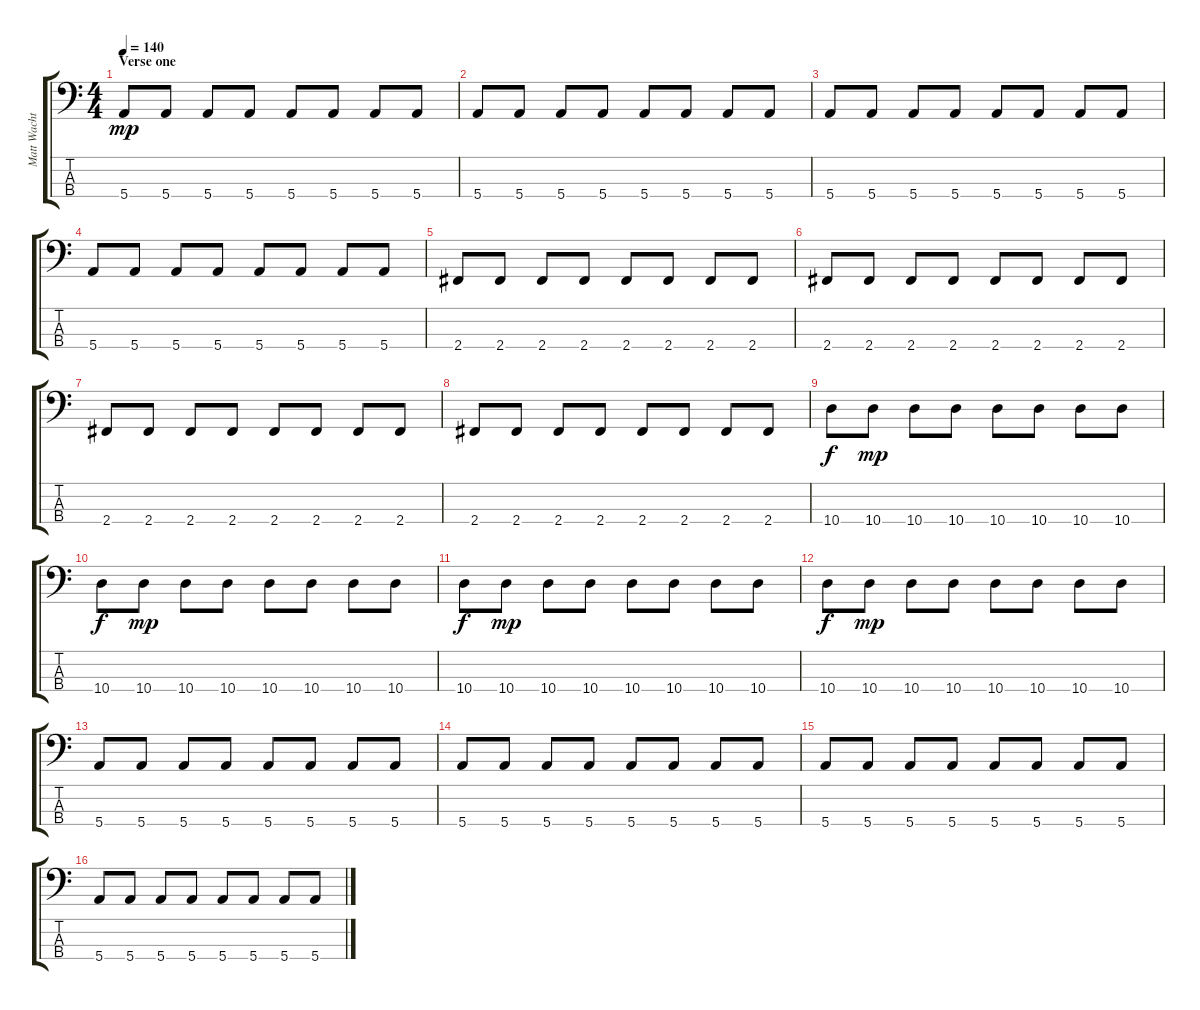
\track ("Matt Wachter" "Matt Wacht") {instrument acousticbass}
\staff {score tabs}
\tuning (G2 D2 A1 E1) {hide}
\ts (4 4)
\section ("" "Verse one")
\tempo 140
\clef f4
\ks c
5.4.8{dy mp} 5.4.8 5.4.8 5.4.8 5.4.8 5.4.8 5.4.8 5.4.8 |
5.4.8 5.4.8 5.4.8 5.4.8 5.4.8 5.4.8 5.4.8 5.4.8 |
5.4.8 5.4.8 5.4.8 5.4.8 5.4.8 5.4.8 5.4.8 5.4.8 |
5.4.8 5.4.8 5.4.8 5.4.8 5.4.8 5.4.8 5.4.8 5.4.8 |
2.4.8 2.4.8 2.4.8 2.4.8 2.4.8 2.4.8 2.4.8 2.4.8 |
2.4.8 2.4.8 2.4.8 2.4.8 2.4.8 2.4.8 2.4.8 2.4.8 |
2.4.8 2.4.8 2.4.8 2.4.8 2.4.8 2.4.8 2.4.8 2.4.8 |
2.4.8 2.4.8 2.4.8 2.4.8 2.4.8 2.4.8 2.4.8 2.4.8 |
10.4.8{dy f} 10.4.8{dy mp} 10.4.8 10.4.8 10.4.8 10.4.8 10.4.8 10.4.8 |
10.4.8{dy f} 10.4.8{dy mp} 10.4.8 10.4.8 10.4.8 10.4.8 10.4.8 10.4.8 |
10.4.8{dy f} 10.4.8{dy mp} 10.4.8 10.4.8 10.4.8 10.4.8 10.4.8 10.4.8 |
10.4.8{dy f} 10.4.8{dy mp} 10.4.8 10.4.8 10.4.8 10.4.8 10.4.8 10.4.8 |
5.4.8 5.4.8 5.4.8 5.4.8 5.4.8 5.4.8 5.4.8 5.4.8 |
5.4.8 5.4.8 5.4.8 5.4.8 5.4.8 5.4.8 5.4.8 5.4.8 |
5.4.8 5.4.8 5.4.8 5.4.8 5.4.8 5.4.8 5.4.8 5.4.8 |
5.4.8 5.4.8 5.4.8 5.4.8 5.4.8 5.4.8 5.4.8 5.4.8
